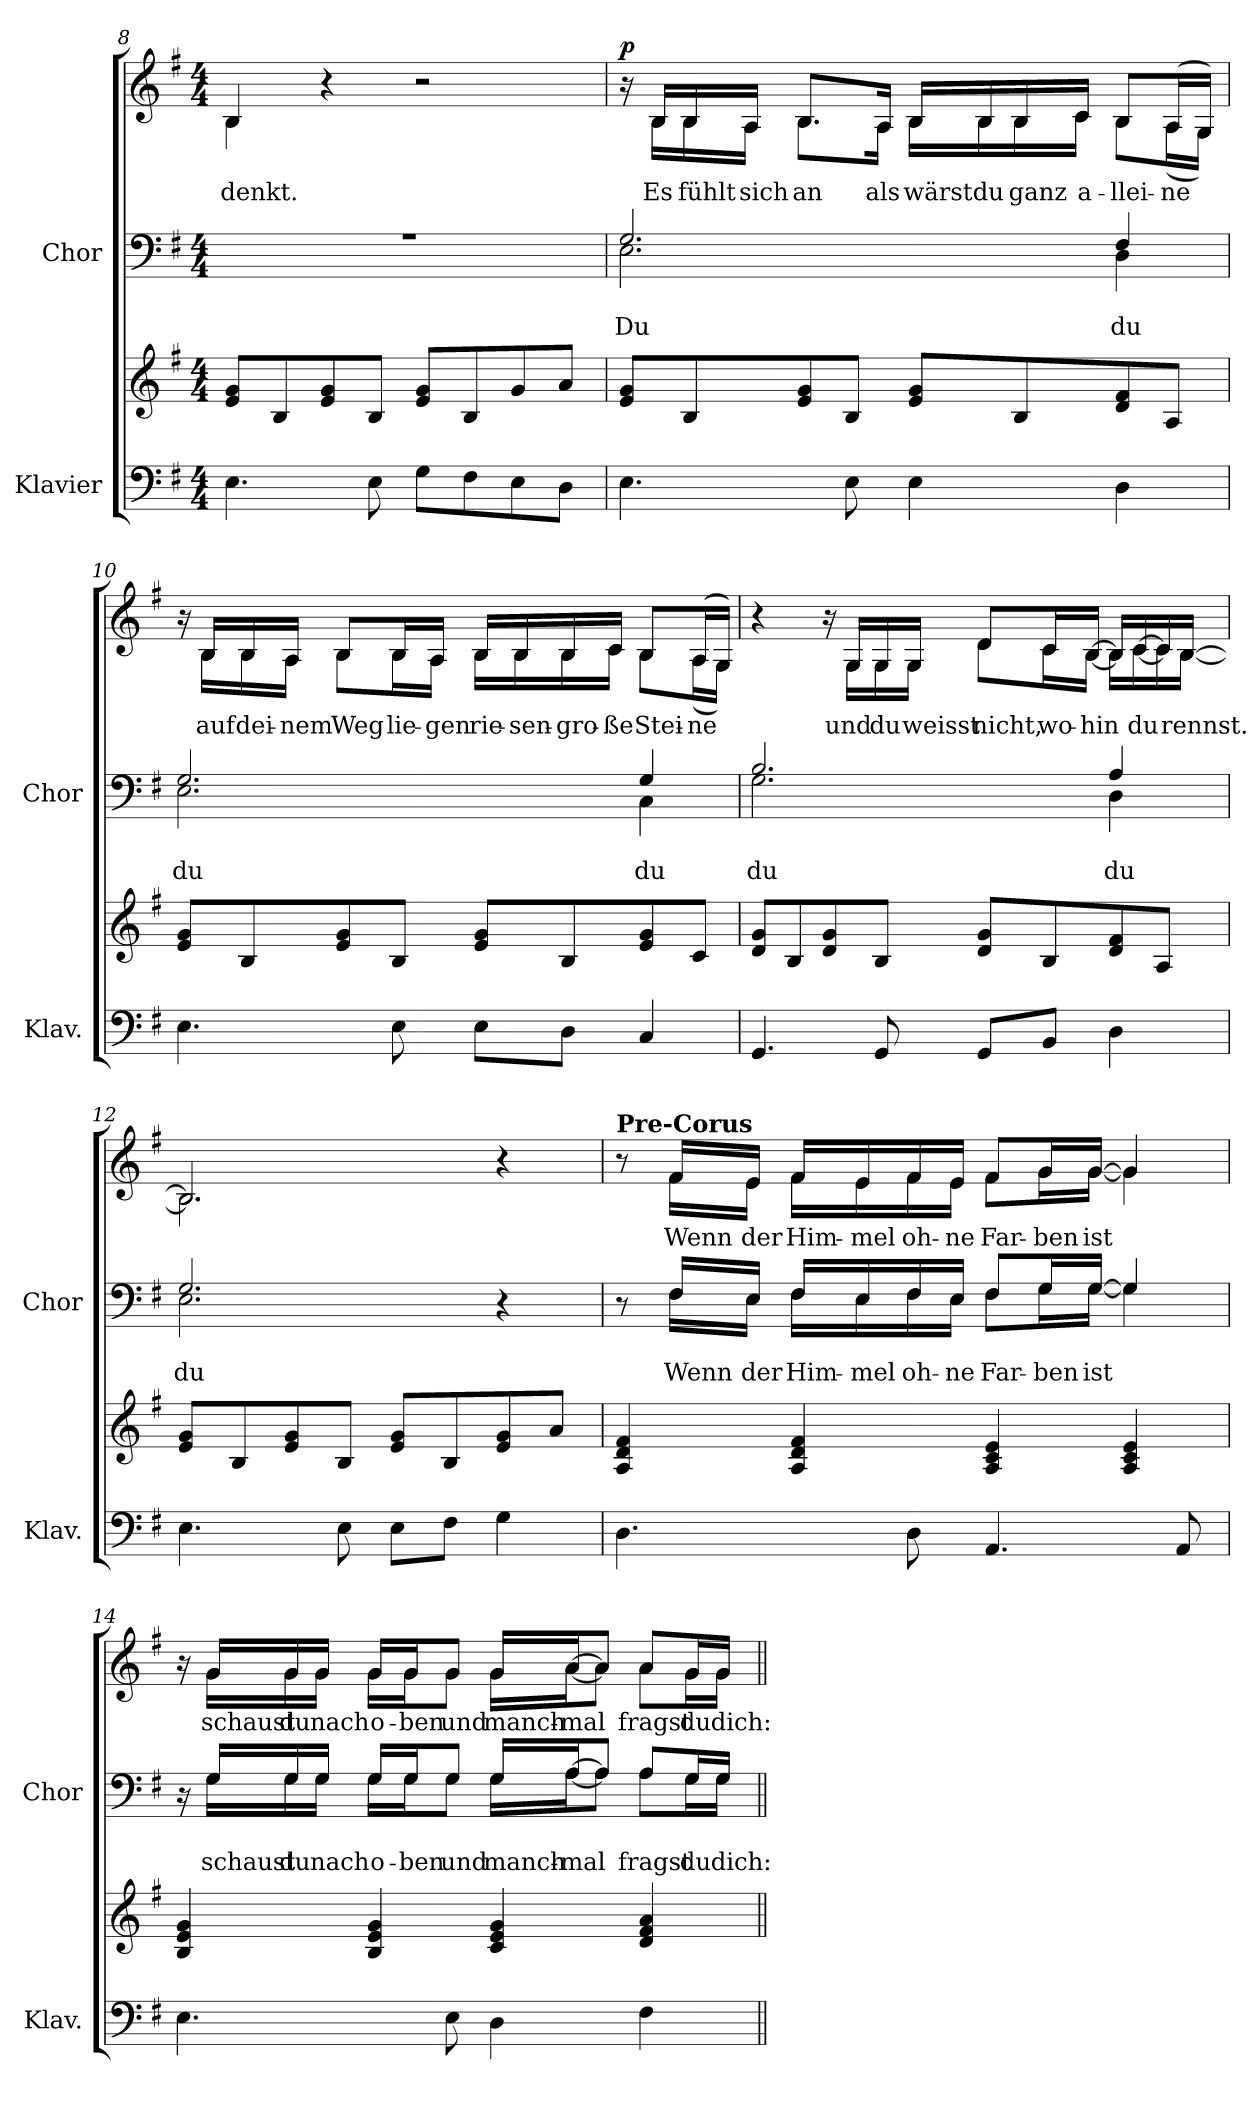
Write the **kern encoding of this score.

**kern	**kern	**kern	**text	**text	**kern	**text	**dynam
*part2	*part2	*part1	*part1	*part1	*part1	*part1	*part1
*staff4	*staff3	*staff2	*staff2	*staff2	*staff1	*staff1	*staff1/2
*I"Klavier	*	*I"Chor	*	*	*	*	*
*I'Klav.	*	*I'Chor	*	*	*	*	*
*clefF4	*clefG2	*clefF4	*	*	*clefG2	*	*
*k[f#]	*k[f#]	*k[f#]	*	*	*k[f#]	*	*
*G:	*G:	*G:	*	*	*G:	*	*
*M4/4	*M4/4	*M4/4	*	*	*M4/4	*	*
=8	=8	=8	=8	=8	=8	=8	=8
*	*	*^	*	*	*	*	*
!	!	!	!	!	!	!	!LO:LY:b	!
*	*	*	*	*	*	*^	*	*
4.E\	8e/ 8g/L	1r	1ryy	.	.	4B/	4B\	denkt.	.
.	8B/	.	.	.	.	.	.	.	.
.	8e/ 8g/	.	.	.	.	4r	4ryy	.	.
8E\	8B/J	.	.	.	.	.	.	.	.
8G\L	8e/ 8g/L	.	.	.	.	2r	2ryy	.	.
8F#\	8B/	.	.	.	.	.	.	.	.
8E\	8g/	.	.	.	.	.	.	.	.
8D\J	8a/J	.	.	.	.	.	.	.	.
!!LO:PB:g=z	!!
=9	=9	=9	=9	=9	=9	=9	=9	=9	=9
!	!	!	!	!	!LO:LY:b	!	!	!	!LO:DY:b=2
4.E\	8e/ 8g/L	2.G/	2.E\	.	Du	16r	16ryy	.	p
!	!	!	!	!	!	!	!	!LO:LY:b	!
.	.	.	.	.	.	16B/LL	16B\LL	Es	.
!	!	!	!	!	!	!	!	!LO:LY:b	!
.	8B/	.	.	.	.	16B/	16B\	fühlt	.
!	!	!	!	!	!	!	!	!LO:LY:b	!
.	.	.	.	.	.	16A/JJ	16A\JJ	sich	.
!	!	!	!	!	!	!	!	!LO:LY:b	!
.	8e/ 8g/	.	.	.	.	8.B/L	8.B\L	an	.
8E\	8B/J	.	.	.	.	.	.	.	.
!	!	!	!	!	!	!	!	!LO:LY:b	!
.	.	.	.	.	.	16A/Jk	16A\Jk	als	.
!	!	!	!	!	!	!	!	!LO:LY:b	!
4E\	8e/ 8g/L	.	.	.	.	16B/LL	16B\LL	wärst	.
!	!	!	!	!	!	!	!	!LO:LY:b	!
.	.	.	.	.	.	16B/	16B\	du	.
!	!	!	!	!	!	!	!	!LO:LY:b	!
.	8B/	.	.	.	.	16B/	16B\	ganz	.
!	!	!	!	!	!	!	!	!LO:LY:b	!
.	.	.	.	.	.	16c/JJ	16c\JJ	a-	.
!	!	!	!	!	!LO:LY:b	!	!	!LO:LY:b	!
4D\	8d/ 8f#/	4F#/	4D\	.	du	8B/L	8B\L	-llei-	.
!	!	!	!	!	!	!	!	!LO:LY:b	!
.	8A/J	.	.	.	.	(>16A/L	(<16A\L	-ne	.
.	.	.	.	.	.	16G/JJ)	16G\JJ)	.	.
!!LO:LB:g=z	!!
=10	=10	=10	=10	=10	=10	=10	=10	=10	=10
!	!	!	!	!	!LO:LY:b	!	!	!	!
4.E\	8e/ 8g/L	2.G/	2.E\	.	du	16r	16ryy	.	.
!	!	!	!	!	!	!	!	!LO:LY:b	!
.	.	.	.	.	.	16B/LL	16B\LL	auf	.
!	!	!	!	!	!	!	!	!LO:LY:b	!
.	8B/	.	.	.	.	16B/	16B\	dei-	.
!	!	!	!	!	!	!	!	!LO:LY:b	!
.	.	.	.	.	.	16A/JJ	16A\JJ	-nem	.
!	!	!	!	!	!	!	!	!LO:LY:b	!
.	8e/ 8g/	.	.	.	.	8B/L	8B\L	Weg	.
!	!	!	!	!	!	!	!	!LO:LY:b	!
8E\	8B/J	.	.	.	.	16B/L	16B\L	lie-	.
!	!	!	!	!	!	!	!	!LO:LY:b	!
.	.	.	.	.	.	16A/JJ	16A\JJ	-gen	.
!	!	!	!	!	!	!	!	!LO:LY:b	!
8E\L	8e/ 8g/L	.	.	.	.	16B/LL	16B\LL	rie-	.
!	!	!	!	!	!	!	!	!LO:LY:b	!
.	.	.	.	.	.	16B/	16B\	-sen-	.
!	!	!	!	!	!	!	!	!LO:LY:b	!
8D\J	8B/	.	.	.	.	16B/	16B\	-gro-	.
!	!	!	!	!	!	!	!	!LO:LY:b	!
.	.	.	.	.	.	16c/JJ	16c\JJ	-ße	.
!	!	!	!	!	!LO:LY:b	!	!	!LO:LY:b	!
4C/	8e/ 8g/	4G/	4C\	.	du	8B/L	8B\L	Stei-	.
!	!	!	!	!	!	!	!	!LO:LY:b	!
.	8c/J	.	.	.	.	(>16A/L	(<16A\L	-ne	.
.	.	.	.	.	.	16G/JJ)	16G\JJ)	.	.
!!LO:PB:g=z	!!
=11	=11	=11	=11	=11	=11	=11	=11	=11	=11
!	!	!	!	!	!LO:LY:b	!	!	!	!
4.GG/	8d/ 8g/L	2.B/	2.G\	.	du	4r	4ryy	.	.
.	8B/	.	.	.	.	.	.	.	.
.	8d/ 8g/	.	.	.	.	16r	16ryy	.	.
!	!	!	!	!	!	!	!	!LO:LY:b	!
.	.	.	.	.	.	16G/LL	16G\LL	und	.
!	!	!	!	!	!	!	!	!LO:LY:b	!
8GG/	8B/J	.	.	.	.	16G/	16G\	du	.
!	!	!	!	!	!	!	!	!LO:LY:b	!
.	.	.	.	.	.	16G/JJ	16G\JJ	weisst	.
!	!	!	!	!	!	!	!	!LO:LY:b	!
8GG/L	8d/ 8g/L	.	.	.	.	8d/L	8d\L	nicht,	.
!	!	!	!	!	!	!	!	!LO:LY:b	!
8BB/J	8B/	.	.	.	.	16c/L	16c\L	wo-	.
!	!	!	!	!	!	!	!	!LO:LY:b	!
.	.	.	.	.	.	[16B/JJ	[16B\JJ	-hin	.
!	!	!	!	!	!LO:LY:b	!	!	!	!
4D\	8d/ 8f#/	4A/	4D\	.	du	16B/LL]	16B\LL]	.	.
!	!	!	!	!	!	!	!	!LO:LY:b	!
.	.	.	.	.	.	[16c/	[16c\	du	.
.	8A/J	.	.	.	.	16c/]	16c\]	.	.
!	!	!	!	!	!	!	!	!LO:LY:b	!
.	.	.	.	.	.	[16B/JJ	[16B\JJ	rennst.	.
=12	=12	=12	=12	=12	=12	=12	=12	=12	=12
!	!	!	!	!	!LO:LY:b	!	!	!	!
4.E\	8e/ 8g/L	2.G/	2.E\	.	du	2.B/]	2.B\]	.	.
.	8B/	.	.	.	.	.	.	.	.
.	8e/ 8g/	.	.	.	.	.	.	.	.
8E\	8B/J	.	.	.	.	.	.	.	.
8E\L	8e/ 8g/L	.	.	.	.	.	.	.	.
8F#\J	8B/	.	.	.	.	.	.	.	.
4G\	8e/ 8g/	4r	4ryy	.	.	4r	4ryy	.	.
.	8a/J	.	.	.	.	.	.	.	.
!!LO:LB:g=z	!!
=13	=13	=13	=13	=13	=13	=13	=13	=13	=13
!	!	!	!	!	!	!LO:TX:a:B:t=Pre-Corus	!	!	!
4.D\	4A/ 4d/ 4f#/	8r	8ryy	.	.	8r	8ryy	.	.
!	!	!	!	!	!LO:LY:b	!	!	!LO:LY:b	!LO:DY:b=2
!	!	!	!	!	!	!	!	!	!LO:DY:n=1:b
.	.	16F#/LL	16F#\LL	.	Wenn	16f#/LL	16f#\LL	Wenn	mf mf
!	!	!	!	!	!LO:LY:b	!	!	!LO:LY:b	!
.	.	16E/JJ	16E\JJ	.	der	16e/JJ	16e\JJ	der	.
!	!	!	!	!	!LO:LY:b	!	!	!LO:LY:b	!
.	4A/ 4d/ 4f#/	16F#/LL	16F#\LL	.	Him-	16f#/LL	16f#\LL	Him-	.
!	!	!	!	!	!LO:LY:b	!	!	!LO:LY:b	!
.	.	16E/	16E\	.	-mel	16e/	16e\	-mel	.
!	!	!	!	!	!LO:LY:b	!	!	!LO:LY:b	!
8D\	.	16F#/	16F#\	.	oh-	16f#/	16f#\	oh-	.
!	!	!	!	!	!LO:LY:b	!	!	!LO:LY:b	!
.	.	16E/JJ	16E\JJ	.	-ne	16e/JJ	16e\JJ	-ne	.
!	!	!	!	!	!LO:LY:b	!	!	!LO:LY:b	!
4.AA/	4A/ 4c/ 4e/	8F#/L	8F#\L	.	Far-	8f#/L	8f#\L	Far-	.
!	!	!	!	!	!LO:LY:b	!	!	!LO:LY:b	!
.	.	16G/L	16G\L	.	-ben	16g/L	16g\L	-ben	.
!	!	!	!	!	!LO:LY:b	!	!	!LO:LY:b	!
.	.	[16G/JJ	[16G\JJ	.	ist	[16g/JJ	[16g\JJ	ist	.
.	4A/ 4c/ 4e/	4G/]	4G\]	.	.	4g/]	4g\]	.	.
8AA/	.	.	.	.	.	.	.	.	.
!!LO:PB:g=z	!!
=14	=14	=14	=14	=14	=14	=14	=14	=14	=14
4.E\	4B/ 4e/ 4g/	16r	16ryy	.	.	16r	16ryy	.	.
!	!	!	!	!	!LO:LY:b	!	!	!LO:LY:b	!
.	.	16G/LL	16G\LL	.	schaust	16g/LL	16g\LL	schaust	.
!	!	!	!	!	!LO:LY:b	!	!	!LO:LY:b	!
.	.	16G/	16G\	.	du	16g/	16g\	du	.
!	!	!	!	!	!LO:LY:b	!	!	!LO:LY:b	!
.	.	16G/JJ	16G\JJ	.	nach	16g/JJ	16g\JJ	nach	.
!	!	!	!	!	!LO:LY:b	!	!	!LO:LY:b	!
.	4B/ 4e/ 4g/	16G/LL	16G\LL	.	o-	16g/LL	16g\LL	o-	.
!	!	!	!	!	!LO:LY:b	!	!	!LO:LY:b	!
.	.	16G/J	16G\J	.	-ben	16g/J	16g\J	-ben	.
!	!	!	!	!	!LO:LY:b	!	!	!LO:LY:b	!
8E\	.	8G/J	8G\J	.	und	8g/J	8g\J	und	.
!	!	!	!	!	!LO:LY:b	!	!	!LO:LY:b	!
4D\	4c/ 4e/ 4g/	16G/LL	16G\LL	.	manch-	16g/LL	16g\LL	manch-	.
!	!	!	!	!	!LO:LY:b	!	!	!LO:LY:b	!
.	.	[16A/J	[16A\J	.	-mal	[16a/J	[16a\J	-mal	.
.	.	8A/J]	8A\J]	.	.	8a/J]	8a\J]	.	.
!	!	!	!	!	!LO:LY:b	!	!	!LO:LY:b	!
4F#\	4d/ 4f#/ 4a/	8A/L	8A\L	.	fragst	8a/L	8a\L	fragst	.
!	!	!	!	!	!LO:LY:b	!	!	!LO:LY:b	!
.	.	16G/L	16G\L	.	du	16g/L	16g\L	du	.
!	!	!	!	!	!LO:LY:b	!	!	!LO:LY:b	!
.	.	16G/JJ	16G\JJ	.	dich:	16g/JJ	16g\JJ	dich:	.
*	*	*v	*v	*	*	*	*	*	*
*	*	*	*	*	*v	*v	*	*
=||	=||	=||	=||	=||	=||	=||	=||
*-	*-	*-	*-	*-	*-	*-	*-
